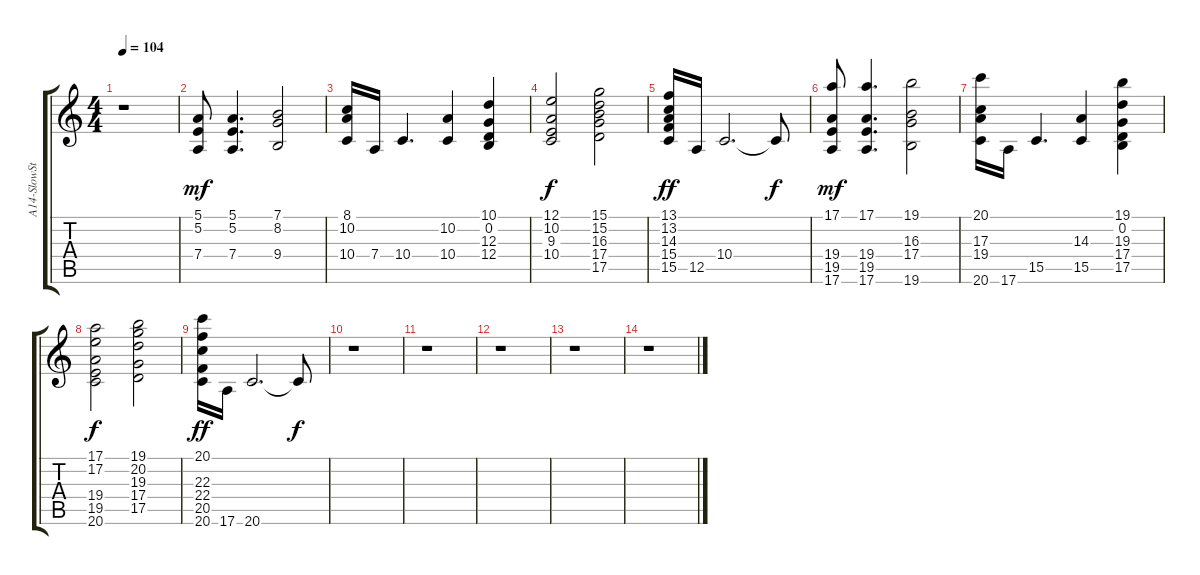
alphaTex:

\track ("A14-SlowStrings2" "A14-SlowSt") {instrument stringensemble2}
\staff {score tabs}
\tuning (E4 B3 G3 D3 A2 E2) {hide}
\ts (4 4)
\tempo 104
\clef g2
\ks c
r.1{dy f} |
(5.1 5.2 7.4).8{dy mf} (5.1 5.2 7.4).4{d} (7.1 8.2 9.4).2 |
(8.1 10.2 10.4).16 7.4.16 10.4.4{d} (10.2 10.4).4 (10.1 0.2 12.3 12.4).4 |
(12.1 10.2 9.3 10.4).2{dy f} (15.1 15.2 16.3 17.4 17.5).2 |
(13.1 13.2 14.3 15.4 15.5).16{dy ff} 12.5.16 10.4.2{d} 10.4{t}.8{dy f} |
(17.1 19.4 19.5 17.6).8{dy mf} (17.1 19.4 19.5 17.6).4{d} (19.1 16.3 17.4 19.6).2 |
(20.1 17.3 19.4 20.6).16 17.6.16 15.5.4{d} (14.3 15.5).4 (19.1 0.2 19.3 17.4 17.5).4 |
(17.1 17.2 19.4 19.5 20.6).2{dy f} (19.1 20.2 19.3 17.4 17.5).2 |
(20.1 22.3 22.4 20.5 20.6).16{dy ff} 17.6.16 20.6.2{d} 20.6{t}.8{dy f} |
r.1 |
r.1 |
r.1 |
r.1 |
r.1
